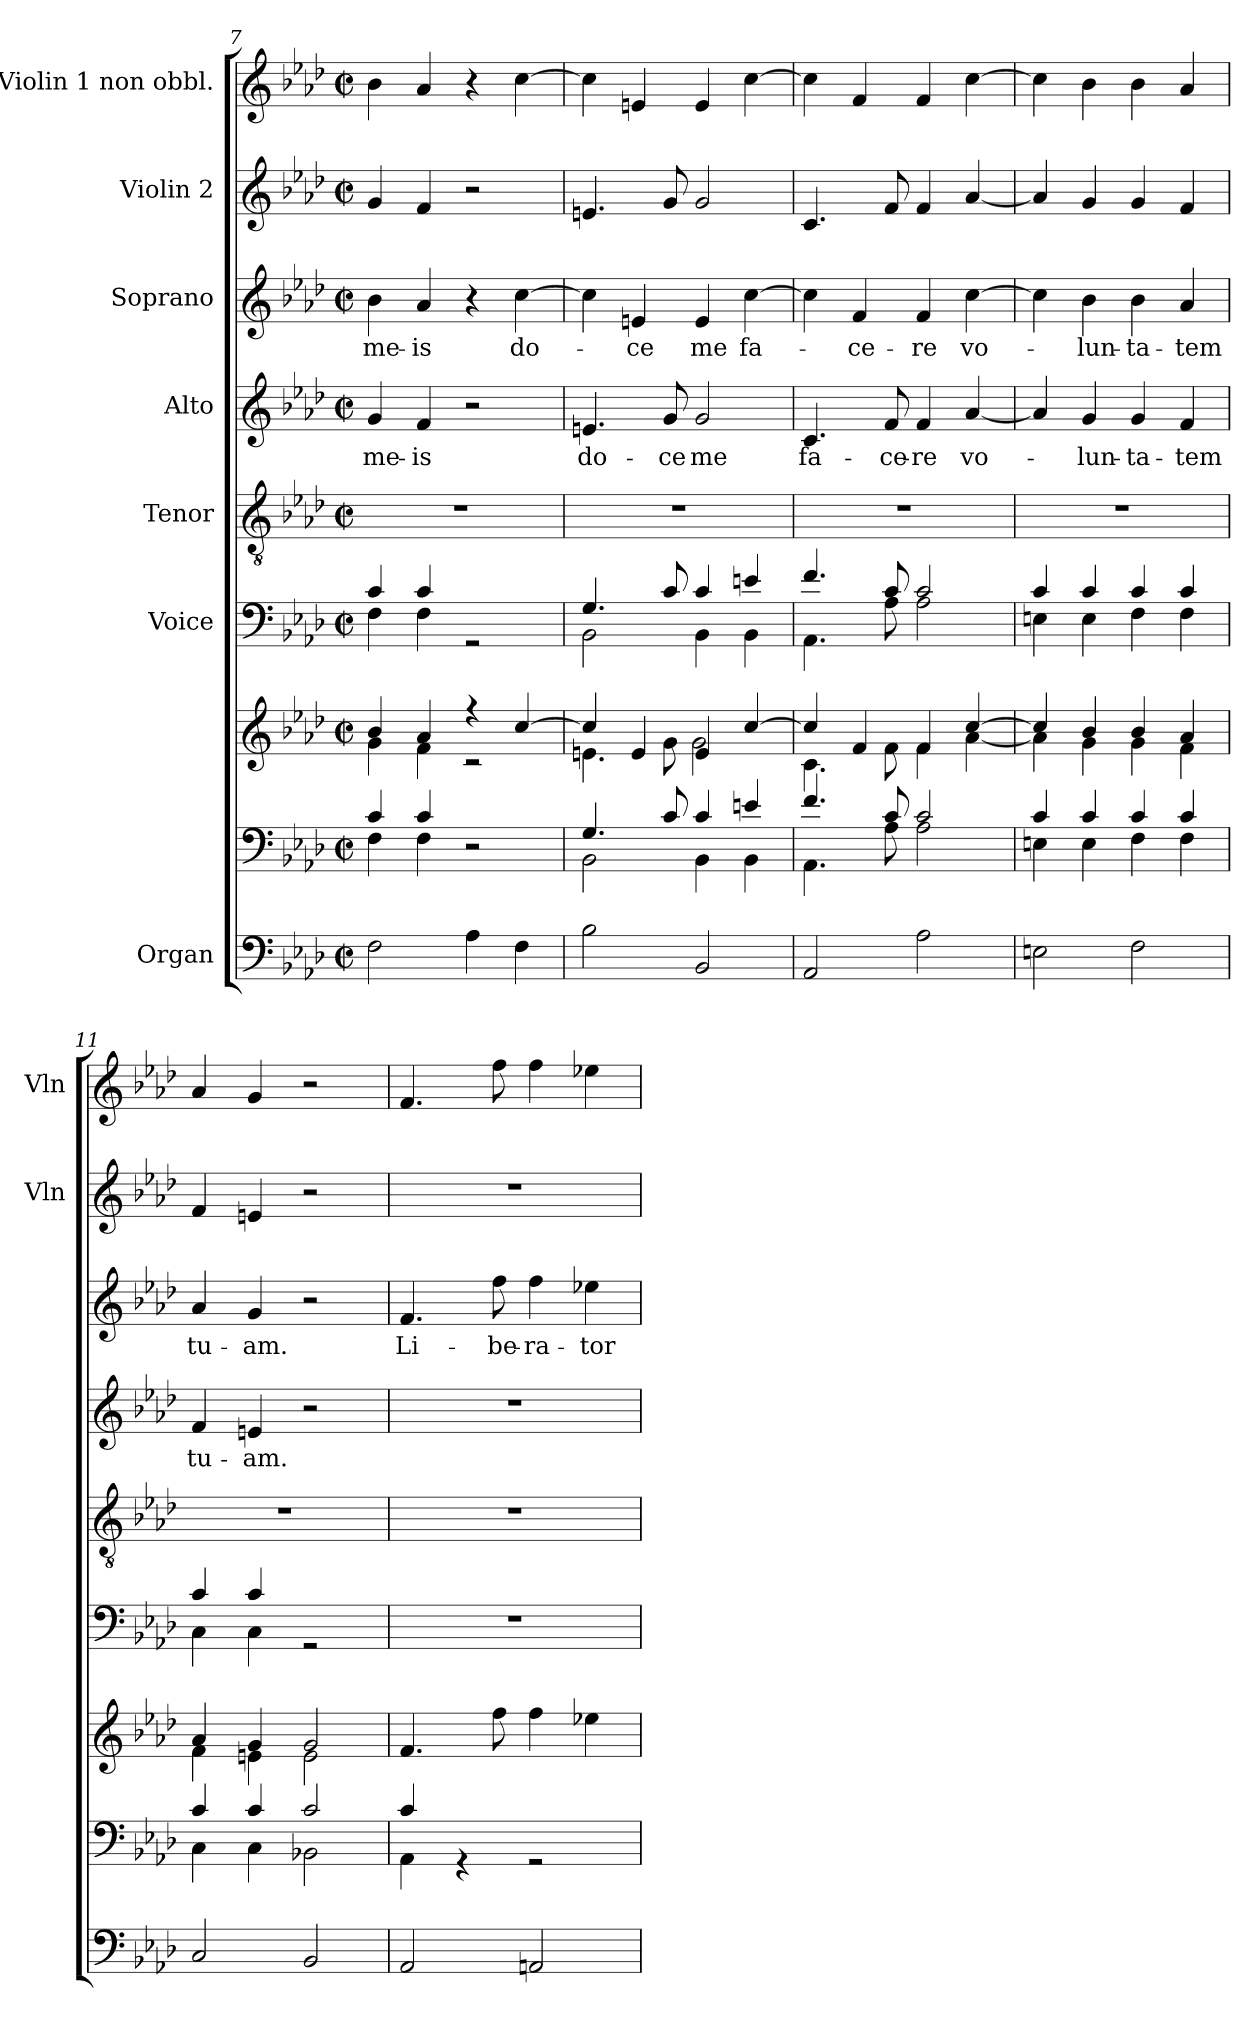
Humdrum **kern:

**kern	**kern	**kern	**kern	**kern	**kern	**text	**kern	**text	**kern	**kern
*part7	*part7	*part7	*part6	*part5	*part4	*part4	*part3	*part3	*part2	*part1
*staff9	*staff8	*staff7	*staff6	*staff5	*staff4	*staff4	*staff3	*staff3	*staff2	*staff1
*I"Organ	*	*	*I"Voice	*I"Tenor	*I"Alto	*	*I"Soprano	*	*I"Violin 2	*I"Violin 1  non obbl.
*	*	*	*	*	*	*	*	*	*I'Vln	*I'Vln
*clefF4	*clefF4	*clefG2	*clefF4	*clefGv2	*clefG2	*	*clefG2	*	*clefG2	*clefG2
*k[b-e-a-d-]	*k[b-e-a-d-]	*k[b-e-a-d-]	*k[b-e-a-d-]	*k[b-e-a-d-]	*k[b-e-a-d-]	*	*k[b-e-a-d-]	*	*k[b-e-a-d-]	*k[b-e-a-d-]
*M2/2	*M2/2	*M2/2	*M2/2	*M2/2	*M2/2	*	*M2/2	*	*M2/2	*M2/2
*met(c|)	*met(c|)	*met(c|)	*met(c|)	*met(c|)	*met(c|)	*	*met(c|)	*	*met(c|)	*met(c|)
=7	=7	=7	=7	=7	=7	=7	=7	=7	=7	=7
*	*^	*^	*^	*	*	*	*	*	*	*
!	!	!	!	!	!	!	!	!	!LO:LY:b	!	!LO:LY:b	!	!
2F\	4c/	4F\	4b-/	4g\	4c/	4F\	1r	4g/	me-	4b-\	me-	4g/	4b-\
!	!	!	!	!	!	!	!	!	!LO:LY:b	!	!LO:LY:b	!	!
.	4c/	4F\	4a-/	4f\	4c/	4F\	.	4f/	-is	4a-/	-is	4f/	4a-/
4A-\	2r	2ryy	4r	2r	2rGG	2ryy	.	2r	.	4r	.	2r	4r
!	!	!	!	!	!	!	!	!	!	!	!LO:LY:b	!	!
4F\	.	.	[4cc/	.	.	.	.	.	.	[4cc\	do-	.	[4cc\
=8	=8	=8	=8	=8	=8	=8	=8	=8	=8	=8	=8	=8	=8
!	!	!	!	!	!	!	!	!	!LO:LY:b	!	!	!	!
2B-\	4.G/	2BB-\	4cc/]	4.en\	4.G/	2BB-\	1r	4.en/	do-	4cc\]	.	4.en/	4cc\]
!	!	!	!	!	!	!	!	!	!	!	!LO:LY:b	!	!
.	.	.	4e/	.	.	.	.	.	.	4en/	-ce	.	4en/
!	!	!	!	!	!	!	!	!	!LO:LY:b	!	!	!	!
.	8c/	.	.	8g\	8c/	.	.	8g/	-ce	.	.	8g/	.
!	!	!	!	!	!	!	!	!	!LO:LY:b	!	!LO:LY:b	!	!
2BB-/	4c/	4BB-\	4e/	2g\	4c/	4BB-\	.	2g/	me	4e/	me	2g/	4e/
!	!	!	!	!	!	!	!	!	!	!	!LO:LY:b	!	!
.	4en/	4BB-\	[4cc/	.	4en/	4BB-\	.	.	.	[4cc\	fa-	.	[4cc\
=9	=9	=9	=9	=9	=9	=9	=9	=9	=9	=9	=9	=9	=9
!	!	!	!	!	!	!	!	!	!LO:LY:b	!	!	!	!
2AA-/	4.f/	4.AA-\	4cc/]	4.c\	4.f/	4.AA-\	1r	4.c/	fa-	4cc\]	.	4.c/	4cc\]
!	!	!	!	!	!	!	!	!	!	!	!LO:LY:b	!	!
.	.	.	4f/	.	.	.	.	.	.	4f/	-ce-	.	4f/
!	!	!	!	!	!	!	!	!	!LO:LY:b	!	!	!	!
.	8c/	8A-\	.	8f\	8c/	8A-\	.	8f/	-ce-	.	.	8f/	.
!	!	!	!	!	!	!	!	!	!LO:LY:b	!	!LO:LY:b	!	!
2A-\	2c/	2A-\	4f/	4f\	2c/	2A-\	.	4f/	-re	4f/	-re	4f/	4f/
!	!	!	!	!	!	!	!	!	!LO:LY:b	!	!LO:LY:b	!	!
.	.	.	[4cc/	[4a-\	.	.	.	[4a-/	vo-	[4cc\	vo-	[4a-/	[4cc\
=10	=10	=10	=10	=10	=10	=10	=10	=10	=10	=10	=10	=10	=10
2En\	4c/	4En\	4cc/]	4a-\]	4c/	4En\	1r	4a-/]	.	4cc\]	.	4a-/]	4cc\]
!	!	!	!	!	!	!	!	!	!LO:LY:b	!	!LO:LY:b	!	!
.	4c/	4E\	4b-/	4g\	4c/	4E\	.	4g/	-lun-	4b-\	-lun-	4g/	4b-\
!	!	!	!	!	!	!	!	!	!LO:LY:b	!	!LO:LY:b	!	!
2F\	4c/	4F\	4b-/	4g\	4c/	4F\	.	4g/	-ta-	4b-\	-ta-	4g/	4b-\
!	!	!	!	!	!	!	!	!	!LO:LY:b	!	!LO:LY:b	!	!
.	4c/	4F\	4a-/	4f\	4c/	4F\	.	4f/	-tem	4a-/	-tem	4f/	4a-/
=11	=11	=11	=11	=11	=11	=11	=11	=11	=11	=11	=11	=11	=11
!	!	!	!	!	!	!	!	!	!LO:LY:b	!	!LO:LY:b	!	!
2C/	4c/	4C\	4a-/	4f\	4c/	4C\	1r	4f/	tu-	4a-/	tu-	4f/	4a-/
!	!	!	!	!	!	!	!	!	!LO:LY:b	!	!LO:LY:b	!	!
.	4c/	4C\	4g/	4en\	4c/	4C\	.	4en/	-am.	4g/	-am.	4en/	4g/
2BB-/	2c/	2BB-X\	2g/	2e\	2rGG	2ryy	.	2r	.	2r	.	2r	2r
=12	=12	=12	=12	=12	=12	=12	=12	=12	=12	=12	=12	=12	=12
!	!	!	!	!	!	!	!	!	!	!	!LO:LY:b	!	!
*	*	*	*v	*v	*	*	*	*	*	*	*	*	*
*	*	*	*	*v	*v	*	*	*	*	*	*	*
2AA-/	4c/	4AA-\	4.f/	1r	1r	1r	.	4.f/	Li-	1r	4.f/
.	4rGG	2.ryy	.	.	.	.	.	.	.	.	.
!	!	!	!	!	!	!	!	!	!LO:LY:b	!	!
.	.	.	8ff\	.	.	.	.	8ff\	-be-	.	8ff\
!	!	!	!	!	!	!	!	!	!LO:LY:b	!	!
2AAn/	2rGG	.	4ff\	.	.	.	.	4ff\	-ra-	.	4ff\
!	!	!	!	!	!	!	!	!	!LO:LY:b	!	!
.	.	.	4ee-X\	.	.	.	.	4ee-X\	-tor	.	4ee-X\
*	*v	*v	*	*	*	*	*	*	*	*	*
=	=	=	=	=	=	=	=	=	=	=
*-	*-	*-	*-	*-	*-	*-	*-	*-	*-	*-
